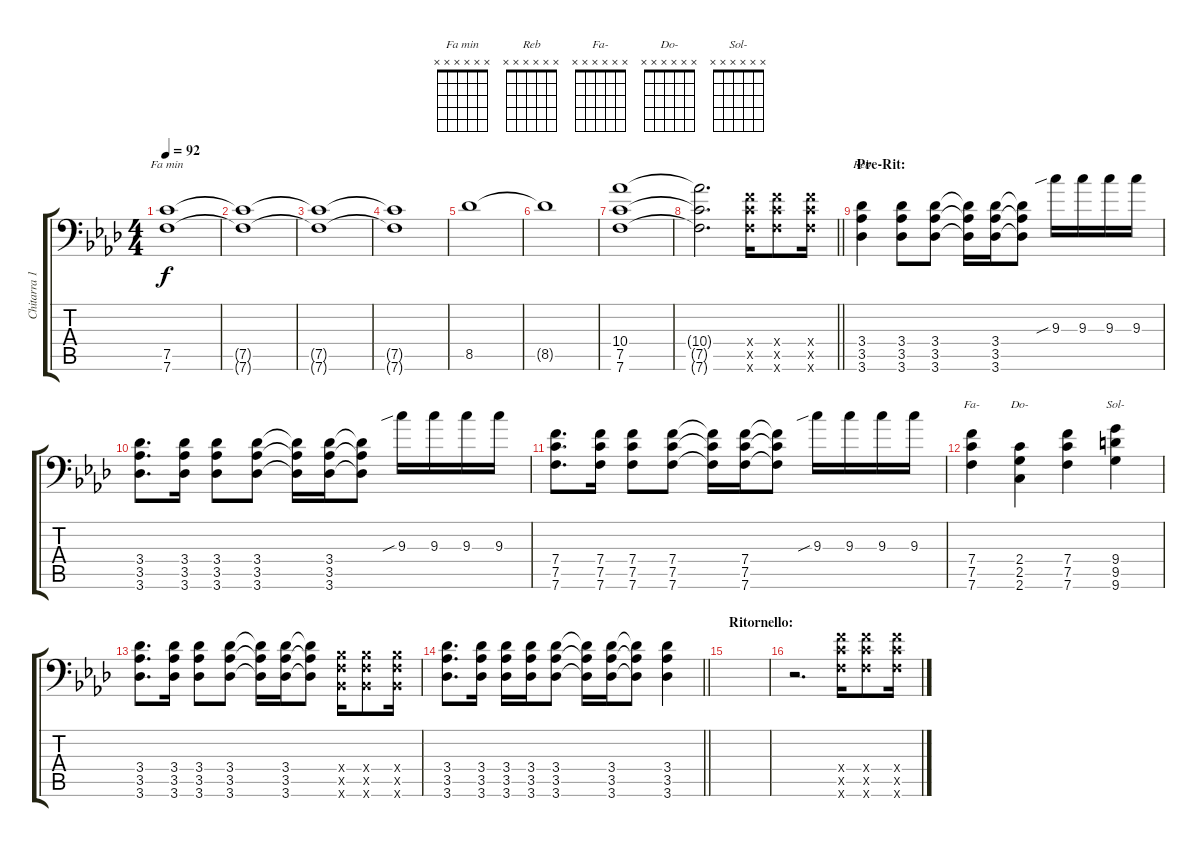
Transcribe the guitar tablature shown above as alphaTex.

\track ("Chitarra 1" "Chitarra 1") {instrument distortionguitar}
\staff {score tabs}
\tuning (C4 G3 Eb3 Bb2 F2 Bb1) {hide}
\chord ("Fa min" x x x x x x)
\chord ("Reb" x x x x x x)
\chord ("Fa-" x x x x x x)
\chord ("Do-" x x x x x x)
\chord ("Sol-" x x x x x x)
\ts (4 4)
\tempo 92
\clef f4
\ks fminor
(7.5 7.6).1{ch "Fa min" dy f} |
(7.5{t} 7.6{t}).1 |
(7.5{t} 7.6{t}).1 |
(7.5{t} 7.6{t}).1 |
8.5.1 |
8.5{t}.1 |
(10.4 7.5 7.6).1 |
\barLineRight lightlight
(10.4{t} 7.5{t} 7.6{t}).2{d} (7.4{x} 7.5{x} 7.6{x}).16{volume 13} (7.4{x} 7.5{x} 7.6{x}).8 (7.4{x} 7.5{x} 7.6{x}).16 |
\section ("" "Pre-Rit:")
(3.4 3.5 3.6).4{ch "Reb"} (3.4 3.5 3.6).8 (3.4 3.5 3.6).8 (3.4{t} 3.5{t} 3.6{t}).16 (3.4 3.5 3.6).16 (3.4{t} 3.5{t} 3.6{t}).8 9.3{sib}.16 9.3.16 9.3.16 9.3.16 |
(3.4 3.5 3.6).8{d} (3.4 3.5 3.6).16 (3.4 3.5 3.6).8 (3.4 3.5 3.6).8 (3.4{t} 3.5{t} 3.6{t}).16 (3.4 3.5 3.6).16 (3.4{t} 3.5{t} 3.6{t}).8 9.3{sib}.16 9.3.16 9.3.16 9.3.16 |
(7.4 7.5 7.6).8{d} (7.4 7.5 7.6).16 (7.4 7.5 7.6).8 (7.4 7.5 7.6).8 (7.4{t} 7.5{t} 7.6{t}).16 (7.4 7.5 7.6).16 (7.4{t} 7.5{t} 7.6{t}).8 9.3{sib}.16 9.3.16 9.3.16 9.3.16 |
(7.4 7.5 7.6).4{ch "Fa-"} (2.4 2.5 2.6).4{ch "Do-"} (7.4 7.5 7.6).4 (9.4 9.5 9.6).4{ch "Sol-"} |
(3.4 3.5 3.6).8{d} (3.4 3.5 3.6).16 (3.4 3.5 3.6).8 (3.4 3.5 3.6).8 (3.4{t} 3.5{t} 3.6{t}).16 (3.4 3.5 3.6).16 (3.4{t} 3.5{t} 3.6{t}).8 (0.4{x} 0.5{x} 0.6{x}).16 (0.4{x} 0.5{x} 0.6{x}).8 (0.4{x} 0.5{x} 0.6{x}).16 |
\barLineRight lightlight
(3.4 3.5 3.6).8{d} (3.4 3.5 3.6).16 (3.4 3.5 3.6).16 (3.4 3.5 3.6).16 (3.4 3.5 3.6).8 (3.4{t} 3.5{t} 3.6{t}).16 (3.4 3.5 3.6).16 (3.4{t} 3.5{t} 3.6{t}).8 (3.4 3.5 3.6).4 |
\section ("" "Ritornello:")
|
r.2{d} (7.4{x} 7.5{x} 7.6{x}).16 (7.4{x} 7.5{x} 7.6{x}).8 (7.4{x} 7.5{x} 7.6{x}).16
